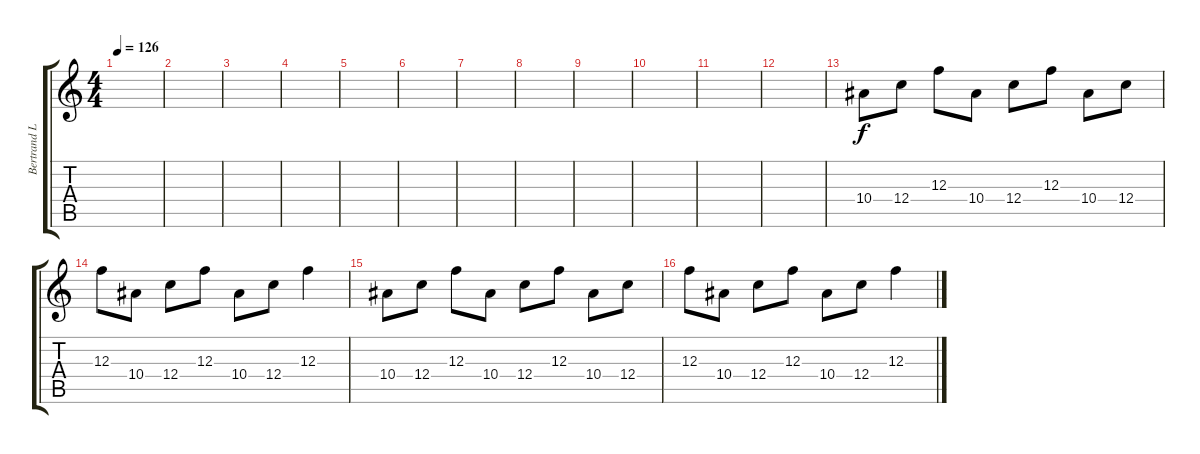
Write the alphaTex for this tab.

\track ("Bertrand Lead" "Bertrand L") {instrument overdrivenguitar}
\staff {score tabs}
\tuning (D4 A3 F3 C3 G2 C2) {hide}
\ts (4 4)
\tempo 126
\clef g2
\ks c
|
|
|
|
|
|
|
|
|
|
|
|
10.4.8 12.4.8 12.3.8 10.4.8 12.4.8 12.3.8 10.4.8 12.4.8 |
12.3.8 10.4.8 12.4.8 12.3.8 10.4.8 12.4.8 12.3.4 |
10.4.8 12.4.8 12.3.8 10.4.8 12.4.8 12.3.8 10.4.8 12.4.8 |
12.3.8 10.4.8 12.4.8 12.3.8 10.4.8 12.4.8 12.3.4
